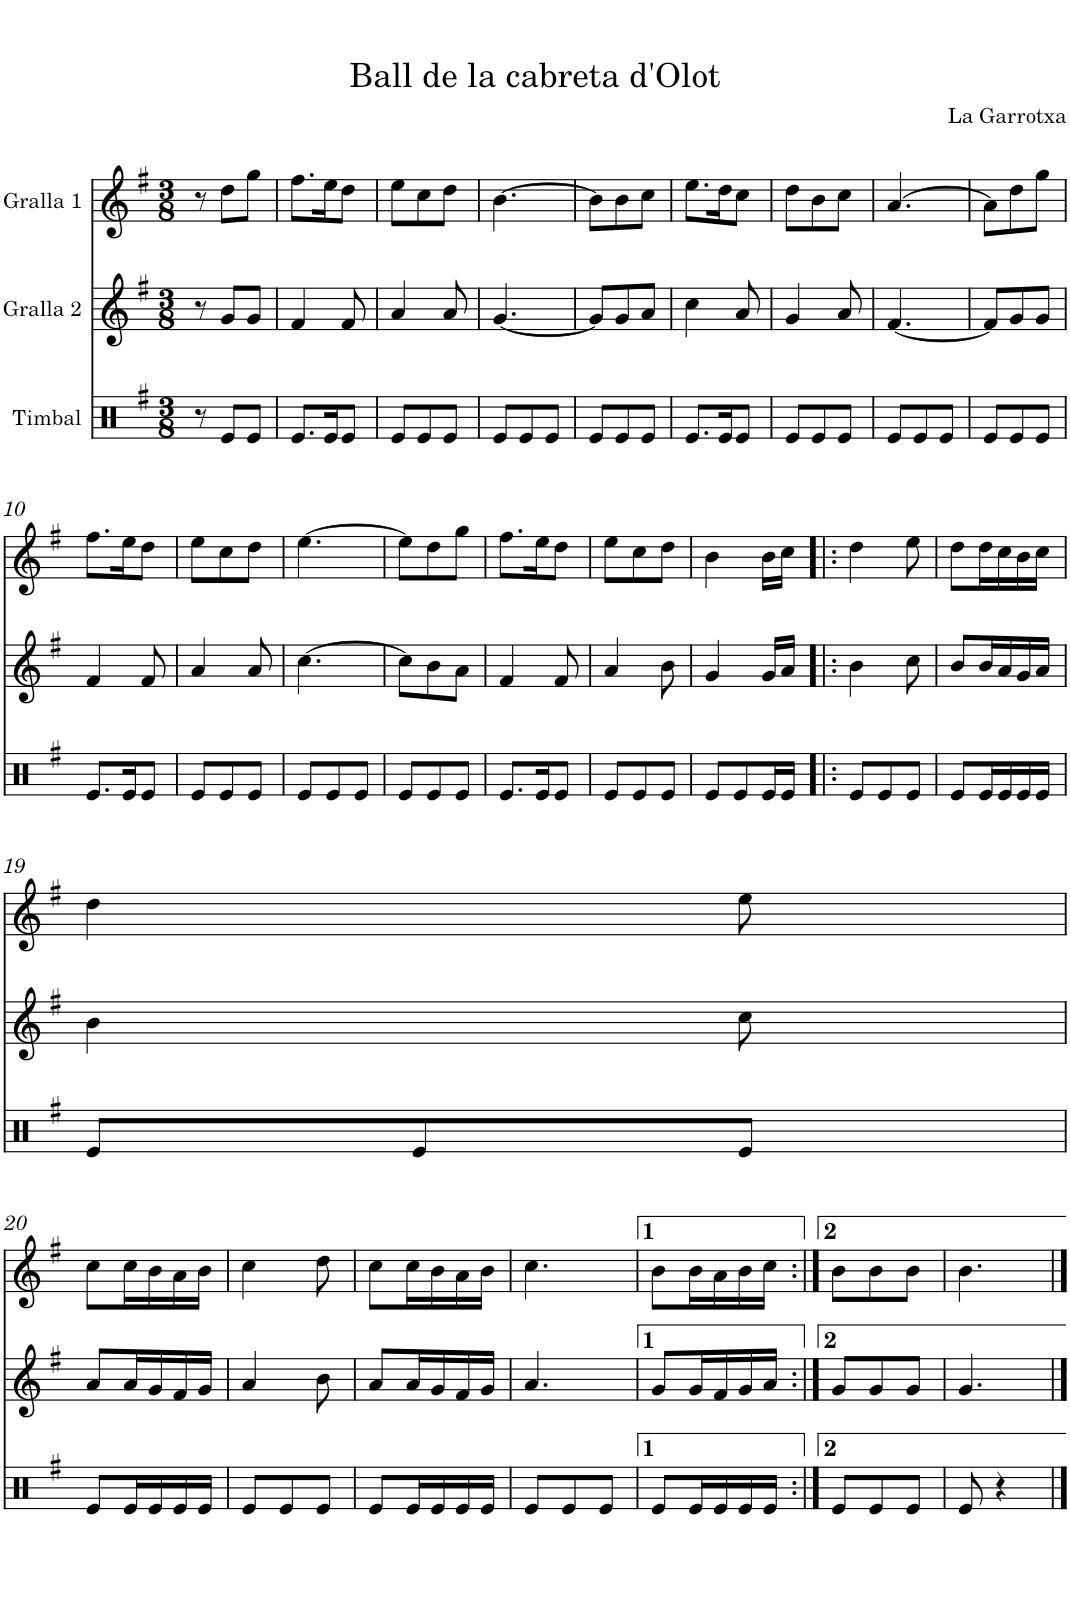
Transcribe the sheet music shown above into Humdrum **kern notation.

**kern	**kern	**kern
*part3	*part2	*part1
*staff3	*staff2	*staff1
*I"Timbal	*I"Gralla 2	*I"Gralla 1
*clefX	*clefG2	*clefG2
*k[f#]	*k[f#]	*k[f#]
*M3/8	*M3/8	*M3/8
=1	=1	=1
8r	8r	8r
8e/L	8g/L	8dd\L
8e/J	8g/J	8gg\J
=2	=2	=2
8.e/L	4f#/	8.ff#\L
16e/K	.	16ee\K
8e/J	8f#/	8dd\J
=3	=3	=3
8e/L	4a/	8ee\L
8e/	.	8cc\
8e/J	8a/	8dd\J
=4	=4	=4
8e/L	[4.g/	[4.b\
8e/	.	.
8e/J	.	.
=5	=5	=5
8e/L	8g/L]	8b\L]
8e/	8g/	8b\
8e/J	8a/J	8cc\J
=6	=6	=6
8.e/L	4cc\	8.ee\L
16e/K	.	16dd\K
8e/J	8a/	8cc\J
=7	=7	=7
8e/L	4g/	8dd\L
8e/	.	8b\
8e/J	8a/	8cc\J
=8	=8	=8
8e/L	[4.f#/	[4.a/
8e/	.	.
8e/J	.	.
=9	=9	=9
8e/L	8f#/L]	8a\L]
8e/	8g/	8dd\
8e/J	8g/J	8gg\J
!!LO:LB:g=z
=10	=10	=10
8.e/L	4f#/	8.ff#\L
16e/K	.	16ee\K
8e/J	8f#/	8dd\J
=11	=11	=11
8e/L	4a/	8ee\L
8e/	.	8cc\
8e/J	8a/	8dd\J
=12	=12	=12
8e/L	[4.cc\	[4.ee\
8e/	.	.
8e/J	.	.
=13	=13	=13
8e/L	8cc\L]	8ee\L]
8e/	8b\	8dd\
8e/J	8a\J	8gg\J
=14	=14	=14
8.e/L	4f#/	8.ff#\L
16e/K	.	16ee\K
8e/J	8f#/	8dd\J
=15	=15	=15
8e/L	4a/	8ee\L
8e/	.	8cc\
8e/J	8b\	8dd\J
=16	=16	=16
8e/L	4g/	4b\
8e/	.	.
16e/L	16g/LL	16b\LL
16e/JJ	16a/JJ	16cc\JJ
=17!|:	=17!|:	=17!|:
8e/L	4b\	4dd\
8e/	.	.
8e/J	8cc\	8ee\
=18	=18	=18
8e/L	8b/L	8dd\L
16e/L	16b/L	16dd\L
16e/	16a/	16cc\
16e/	16g/	16b\
16e/JJ	16a/JJ	16cc\JJ
!!LO:LB:g=z
=19	=19	=19
8e/L	4b\	4dd\
8e/	.	.
8e/J	8cc\	8ee\
!!LO:LB:g=z
=20	=20	=20
8e/L	8a/L	8cc\L
16e/L	16a/L	16cc\L
16e/	16g/	16b\
16e/	16f#/	16a\
16e/JJ	16g/JJ	16b\JJ
=21	=21	=21
8e/L	4a/	4cc\
8e/	.	.
8e/J	8b\	8dd\
=22	=22	=22
8e/L	8a/L	8cc\L
16e/L	16a/L	16cc\L
16e/	16g/	16b\
16e/	16f#/	16a\
16e/JJ	16g/JJ	16b\JJ
=23	=23	=23
8e/L	4.a/	4.cc\
8e/	.	.
8e/J	.	.
=24	=24	=24
8e/L	8g/L	8b\L
16e/L	16g/L	16b\L
16e/	16f#/	16a\
16e/	16g/	16b\
16e/JJ	16a/JJ	16cc\JJ
=25:|!	=25:|!	=25:|!
8e/L	8g/L	8b\L
8e/	8g/	8b\
8e/J	8g/J	8b\J
=26	=26	=26
8e/	4.g/	4.b\
4r	.	.
==	==	==
*-	*-	*-
